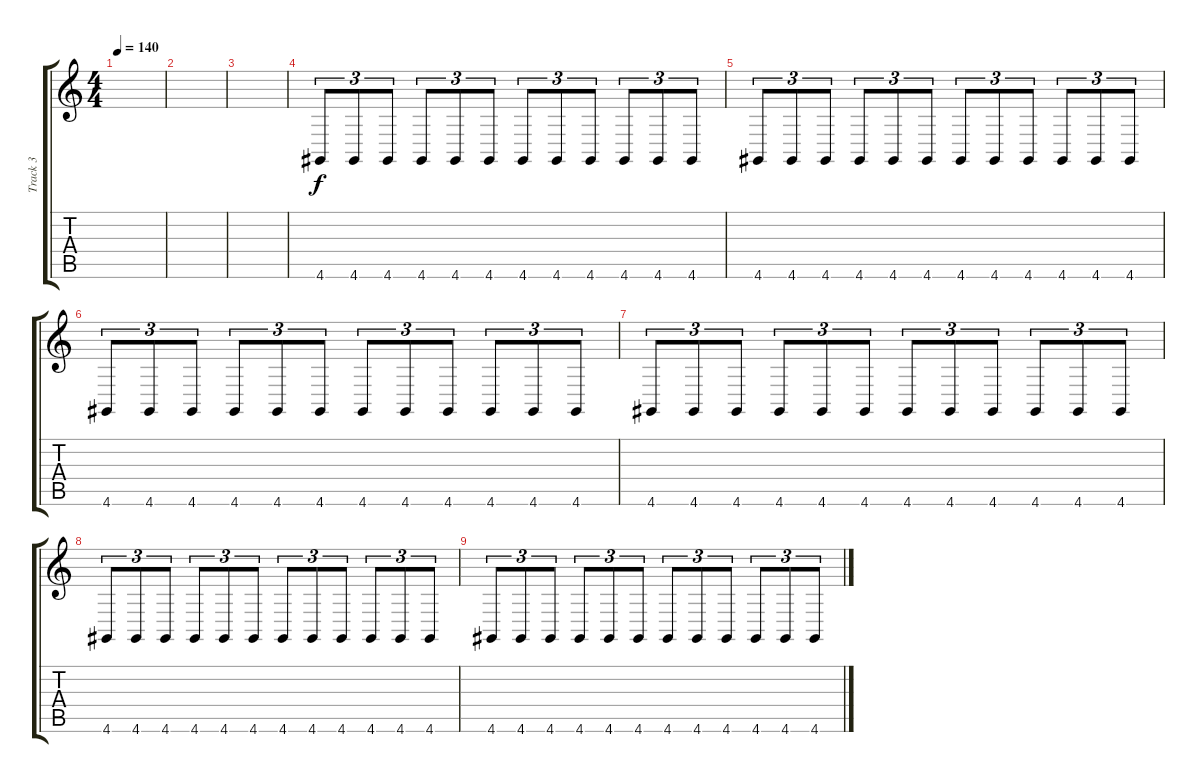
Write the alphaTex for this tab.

\track ("Track 3" "Track 3") {instrument cello}
\staff {score tabs}
\tuning (E4 B3 G3 D3 A2 E2) {hide}
\ts (4 4)
\tempo 140
\clef g2
\ks c
|
|
|
4.6.8{tu (3 2)} 4.6.8{tu (3 2)} 4.6.8{tu (3 2)} 4.6.8{tu (3 2)} 4.6.8{tu (3 2)} 4.6.8{tu (3 2)} 4.6.8{tu (3 2)} 4.6.8{tu (3 2)} 4.6.8{tu (3 2)} 4.6.8{tu (3 2)} 4.6.8{tu (3 2)} 4.6.8{tu (3 2)} |
4.6.8{tu (3 2)} 4.6.8{tu (3 2)} 4.6.8{tu (3 2)} 4.6.8{tu (3 2)} 4.6.8{tu (3 2)} 4.6.8{tu (3 2)} 4.6.8{tu (3 2)} 4.6.8{tu (3 2)} 4.6.8{tu (3 2)} 4.6.8{tu (3 2)} 4.6.8{tu (3 2)} 4.6.8{tu (3 2)} |
4.6.8{tu (3 2)} 4.6.8{tu (3 2)} 4.6.8{tu (3 2)} 4.6.8{tu (3 2)} 4.6.8{tu (3 2)} 4.6.8{tu (3 2)} 4.6.8{tu (3 2)} 4.6.8{tu (3 2)} 4.6.8{tu (3 2)} 4.6.8{tu (3 2)} 4.6.8{tu (3 2)} 4.6.8{tu (3 2)} |
4.6.8{tu (3 2)} 4.6.8{tu (3 2)} 4.6.8{tu (3 2)} 4.6.8{tu (3 2)} 4.6.8{tu (3 2)} 4.6.8{tu (3 2)} 4.6.8{tu (3 2)} 4.6.8{tu (3 2)} 4.6.8{tu (3 2)} 4.6.8{tu (3 2)} 4.6.8{tu (3 2)} 4.6.8{tu (3 2)} |
4.6.8{tu (3 2)} 4.6.8{tu (3 2)} 4.6.8{tu (3 2)} 4.6.8{tu (3 2)} 4.6.8{tu (3 2)} 4.6.8{tu (3 2)} 4.6.8{tu (3 2)} 4.6.8{tu (3 2)} 4.6.8{tu (3 2)} 4.6.8{tu (3 2)} 4.6.8{tu (3 2)} 4.6.8{tu (3 2)} |
4.6.8{tu (3 2)} 4.6.8{tu (3 2)} 4.6.8{tu (3 2)} 4.6.8{tu (3 2)} 4.6.8{tu (3 2)} 4.6.8{tu (3 2)} 4.6.8{tu (3 2)} 4.6.8{tu (3 2)} 4.6.8{tu (3 2)} 4.6.8{tu (3 2)} 4.6.8{tu (3 2)} 4.6.8{tu (3 2)}
